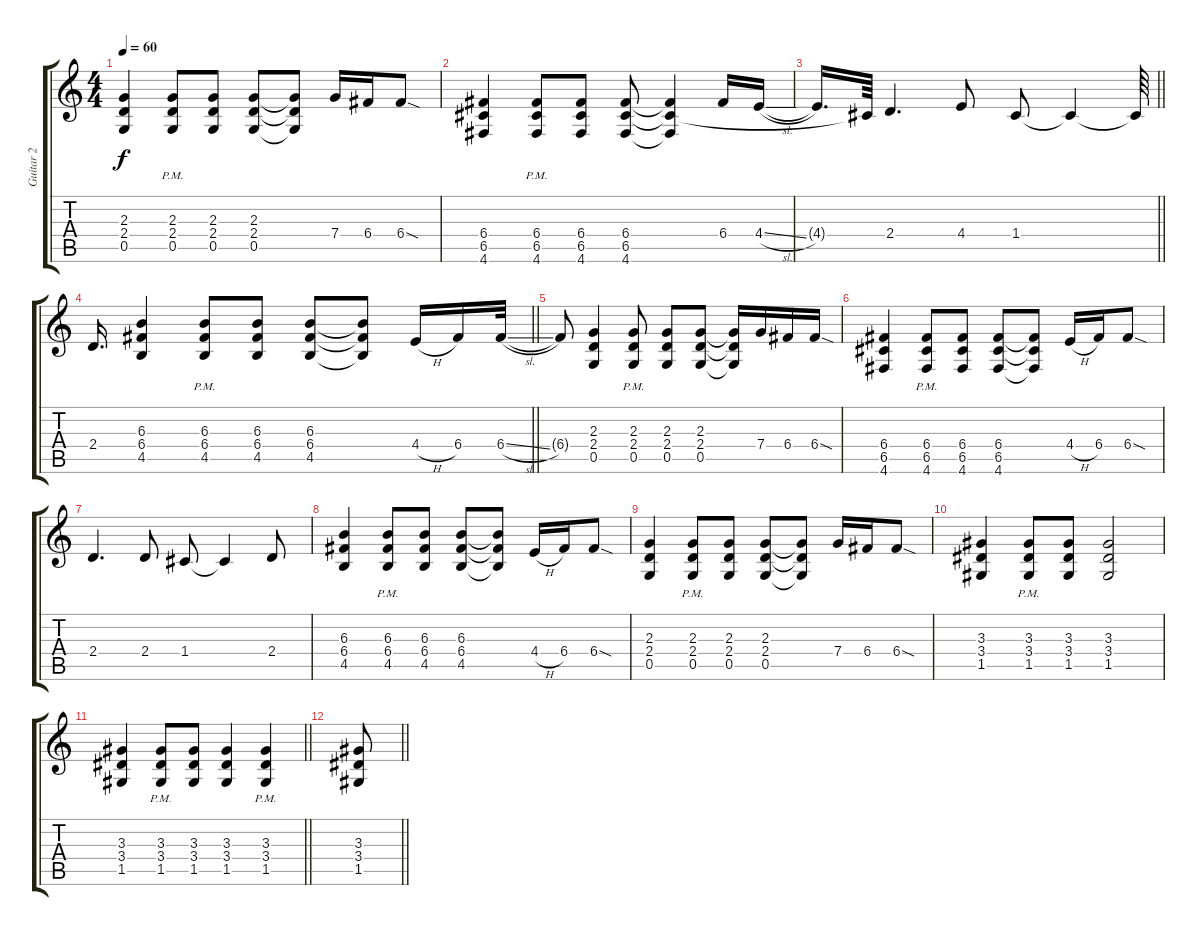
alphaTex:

\track ("Guitar 2" "Guitar 2") {instrument distortionguitar}
\staff {score tabs}
\tuning (D4 A3 F3 C3 G2 D2) {hide}
\ts (4 4)
\tempo 60
\clef g2
\ks c
(2.3 2.4 0.5).4{dy f} (2.3{pm} 2.4 0.5).8 (2.3 2.4 0.5).8 (2.3 2.4 0.5).8 (2.3{t} 2.4{t} 0.5{t}).8 7.4.16 6.4.16 6.4{sod}.8 |
(6.4 6.5 4.6).4 (6.4{pm} 6.5 4.6).8 (6.4 6.5 4.6).8 (6.4 6.5 4.6).8 (6.4{t} 6.5{t} 4.6{t}).4 6.4.16 4.4{sl}.16 |
\barLineRight lightlight
4.4{t}.16{d} 6.5{t}.64 2.4.4{d} 4.4.8 1.4.8 1.4{t}.4 1.4{t}.64 |
\barLineRight lightlight
2.4.16{d} (6.3 6.4 4.5).4 (6.3{pm} 6.4{pm} 4.5{pm}).8 (6.3 6.4 4.5).8 (6.3 6.4 4.5).8 (6.3{t} 6.4{t} 4.5{t}).8 4.4{h}.16 6.4.16 6.4{sl}.32 |
6.4{t}.8 (2.3 2.4 0.5).4 (2.3{pm} 2.4{pm} 0.5{pm}).8 (2.3 2.4 0.5).8 (2.3 2.4 0.5).8 (2.3{t} 2.4{t} 0.5{t}).16 7.4.16 6.4.16 6.4{sod}.16 |
(6.4 6.5 4.6).4 (6.4{pm} 6.5 4.6).8 (6.4 6.5 4.6).8 (6.4 6.5 4.6).8 (6.4{t} 6.5{t} 4.6{t}).8 4.4{h}.16 6.4.16 6.4{sod}.8 |
2.4.4{d} 2.4.8 1.4.8 1.4{t}.4 2.4.8 |
(6.3 6.4 4.5).4 (6.3{pm} 6.4{pm} 4.5{pm}).8 (6.3 6.4 4.5).8 (6.3 6.4 4.5).8 (6.3{t} 6.4{t} 4.5{t}).8 4.4{h}.16 6.4.16 6.4{sod}.8 |
(2.3 2.4 0.5).4 (2.3{pm} 2.4 0.5).8 (2.3 2.4 0.5).8 (2.3 2.4 0.5).8 (2.3{t} 2.4{t} 0.5{t}).8 7.4.16 6.4.16 6.4{sod}.8 |
(3.3 3.4 1.5).4 (3.3{pm} 3.4{pm} 1.5{pm}).8 (3.3 3.4 1.5).8 (3.3 3.4 1.5).2 |
\barLineRight lightlight
(3.3 3.4 1.5).4 (3.3{pm} 3.4{pm} 1.5{pm}).8 (3.3 3.4 1.5).8 (3.3 3.4 1.5).4 (3.3{pm} 3.4{pm} 1.5{pm}).4 |
\barLineRight lightlight
(3.3 3.4 1.5).8
